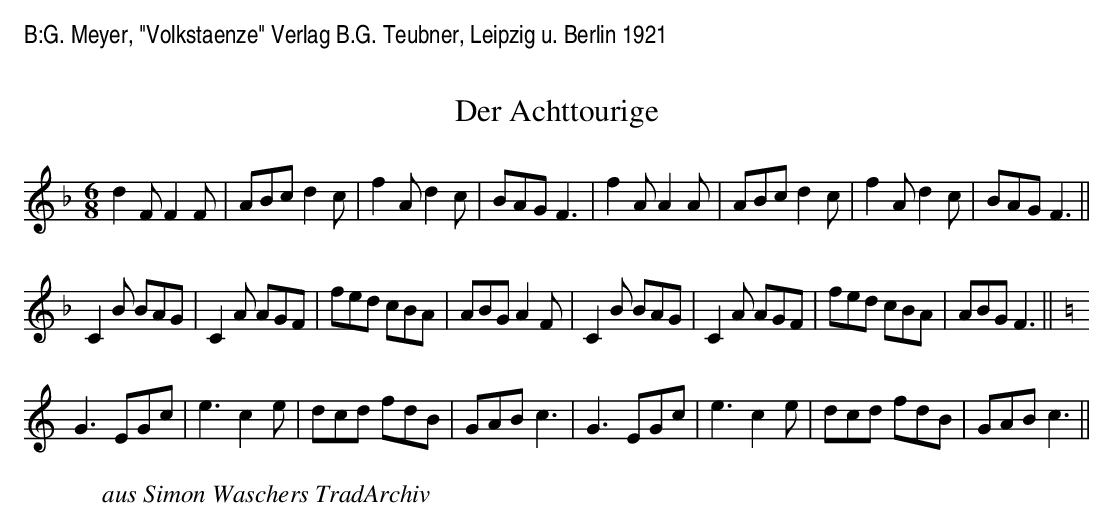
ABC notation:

X:1
T:Der Achttourige
%%textfont Helvetica-Narrow 10pt
%%begintext align
B:G. Meyer, "Volkstaenze" Verlag B.G. Teubner, Leipzig u. Berlin 1921
%%endtext
M:6/8
L:1/8
K:F
d2F F2F | ABc d2c | f2A d2c | BAG F3 |\
f2A A2A | ABc d2c | f2A d2c | BAG F3 ||
C2B BAG | C2A AGF | fed cBA | ABG A2F |\
C2B BAG | C2A AGF | fed cBA | ABG F3 ||
K:C
G3 EGc | e3 c2e | dcd fdB | GAB c3 |\
G3 EGc | e3 c2e | dcd fdB | GAB c3 ||
W:aus Simon Waschers TradArchiv
